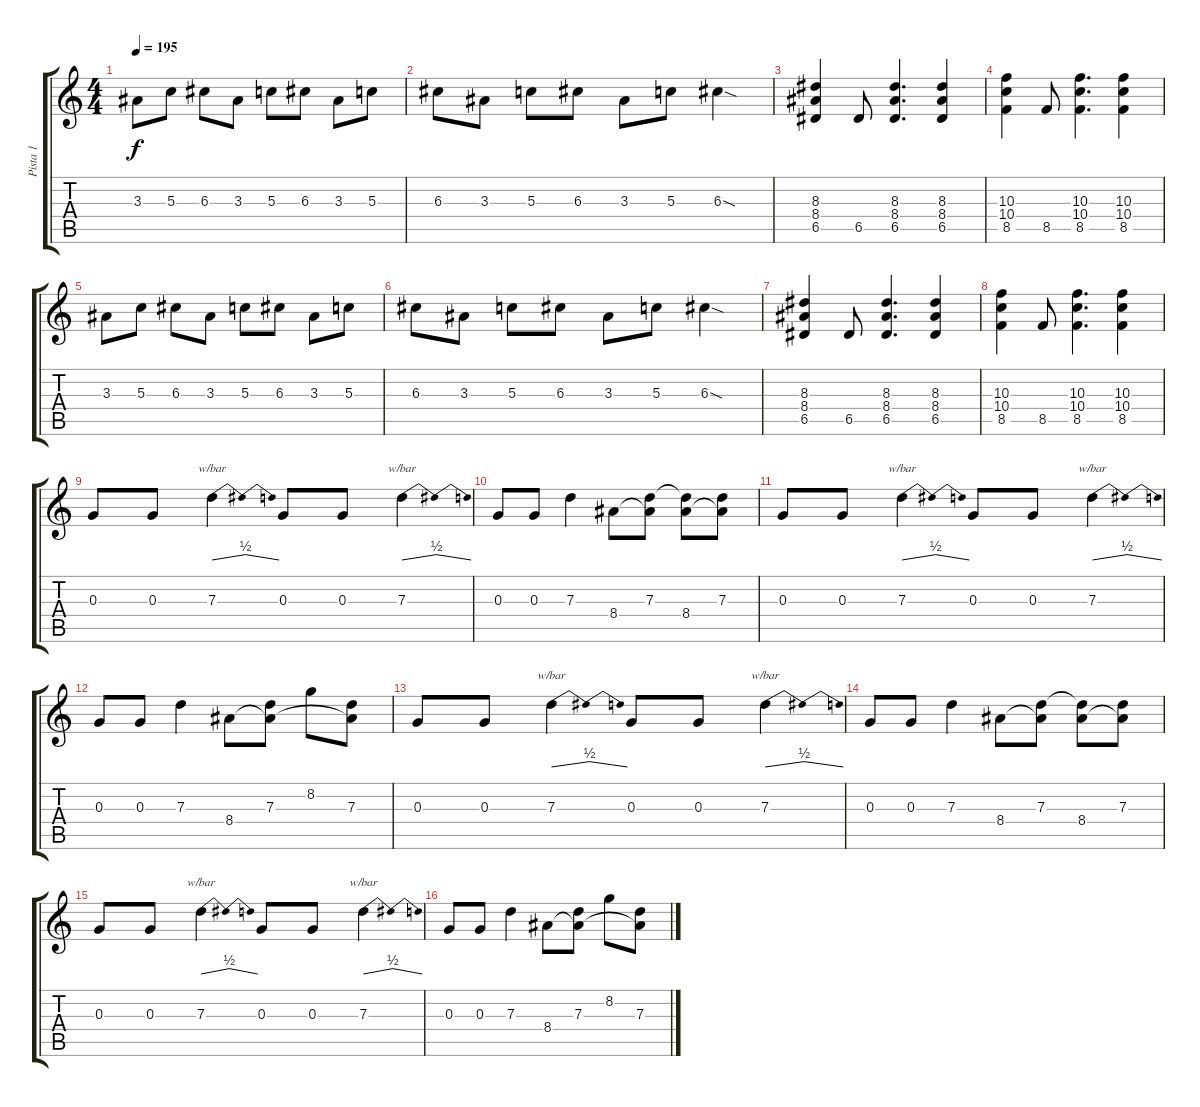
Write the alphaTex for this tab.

\track ("Pista 1" "Pista 1") {instrument distortionguitar}
\staff {score tabs}
\tuning (E4 B3 G3 D3 A2 E2) {hide}
\ts (4 4)
\tempo 195
\clef g2
\ks c
3.3.8{dy f} 5.3.8 6.3.8 3.3.8 5.3.8 6.3.8 3.3.8 5.3.8 |
6.3.8 3.3.8 5.3.8 6.3.8 3.3.8 5.3.8 6.3{sod}.4 |
(8.3 8.4 6.5).4 6.5.8 (8.3 8.4 6.5).4{d} (8.3 8.4 6.5).4 |
(10.3 10.4 8.5).4 8.5.8 (10.3 10.4 8.5).4{d} (10.3 10.4 8.5).4 |
3.3.8 5.3.8 6.3.8 3.3.8 5.3.8 6.3.8 3.3.8 5.3.8 |
6.3.8 3.3.8 5.3.8 6.3.8 3.3.8 5.3.8 6.3{sod}.4 |
(8.3 8.4 6.5).4 6.5.8 (8.3 8.4 6.5).4{d} (8.3 8.4 6.5).4 |
(10.3 10.4 8.5).4 8.5.8 (10.3 10.4 8.5).4{d} (10.3 10.4 8.5).4 |
0.3.8 0.3.8 7.3.4{tbe (dip default 0 0 30 2 60 0)} 0.3.8 0.3.8 7.3.4{tbe (dip default 0 0 30 2 60 0)} |
0.3.8 0.3.8 7.3.4 8.4.8 (7.3 8.4{t}).8 (7.3{t} 8.4).8 (7.3 8.4{t}).8 |
0.3.8 0.3.8 7.3.4{tbe (dip default 0 0 30 2 60 0)} 0.3.8 0.3.8 7.3.4{tbe (dip default 0 0 30 2 60 0)} |
0.3.8 0.3.8 7.3.4 8.4.8 (7.3 8.4{t}).8 8.2.8 (7.3 8.4{t}).8 |
0.3.8 0.3.8 7.3.4{tbe (dip default 0 0 30 2 60 0)} 0.3.8 0.3.8 7.3.4{tbe (dip default 0 0 30 2 60 0)} |
0.3.8 0.3.8 7.3.4 8.4.8 (7.3 8.4{t}).8 (7.3{t} 8.4).8 (7.3 8.4{t}).8 |
0.3.8 0.3.8 7.3.4{tbe (dip default 0 0 30 2 60 0)} 0.3.8 0.3.8 7.3.4{tbe (dip default 0 0 30 2 60 0)} |
0.3.8 0.3.8 7.3.4 8.4.8 (7.3 8.4{t}).8 8.2.8 (7.3 8.4{t}).8
